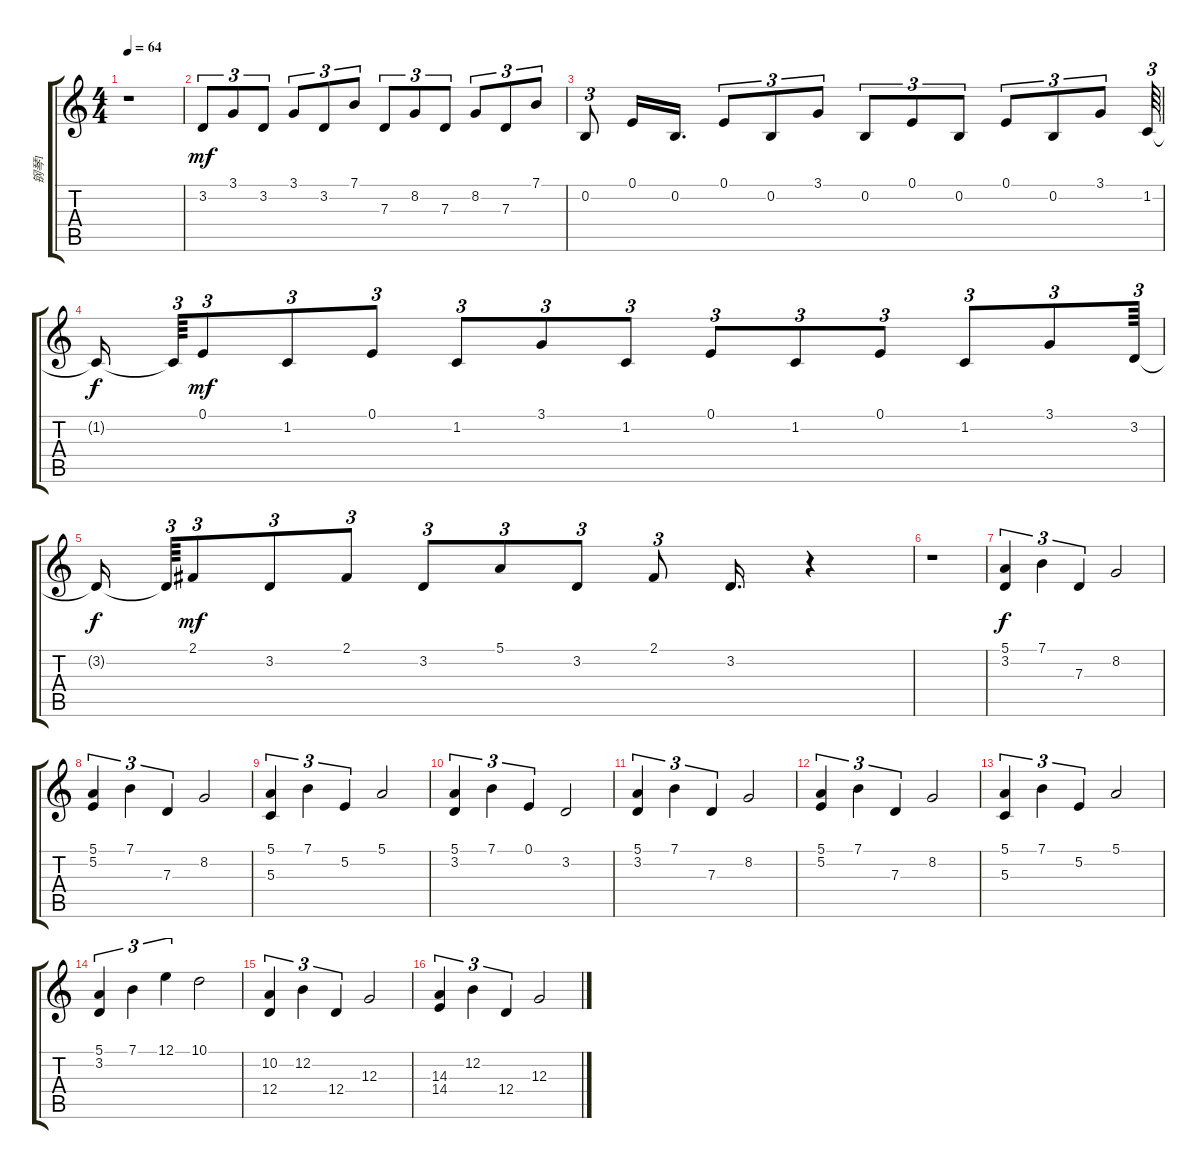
\track ("钢琴1" "钢琴1") {instrument acousticgrandpiano}
\staff {score tabs}
\tuning (E4 B3 G3 D3 A2 E2) {hide}
\ts (4 4)
\tempo 64
\clef g2
\ks c
r.1{dy mf} |
3.2.8{tu (3 2)} 3.1.8{tu (3 2)} 3.2.8{tu (3 2)} 3.1.8{tu (3 2)} 3.2.8{tu (3 2)} 7.1.8{tu (3 2)} 7.3.8{tu (3 2)} 8.2.8{tu (3 2)} 7.3.8{tu (3 2)} 8.2.8{tu (3 2)} 7.3.8{tu (3 2)} 7.1.8{tu (3 2)} |
0.2.8{tu (3 2)} 0.1.16 0.2.16{d} 0.1.8{tu (3 2)} 0.2.8{tu (3 2)} 3.1.8{tu (3 2)} 0.2.8{tu (3 2)} 0.1.8{tu (3 2)} 0.2.8{tu (3 2)} 0.1.8{tu (3 2)} 0.2.8{tu (3 2)} 3.1.8{tu (3 2)} 1.2.64{tu (3 2)} |
1.2{t}.16{dy f} 1.2{t}.64{tu (3 2)} 0.1.8{tu (3 2) dy mf} 1.2.8{tu (3 2)} 0.1.8{tu (3 2)} 1.2.8{tu (3 2)} 3.1.8{tu (3 2)} 1.2.8{tu (3 2)} 0.1.8{tu (3 2)} 1.2.8{tu (3 2)} 0.1.8{tu (3 2)} 1.2.8{tu (3 2)} 3.1.8{tu (3 2)} 3.2.64{tu (3 2)} |
3.2{t}.16{dy f} 3.2{t}.64{tu (3 2)} 2.1.8{tu (3 2) dy mf} 3.2.8{tu (3 2)} 2.1.8{tu (3 2)} 3.2.8{tu (3 2)} 5.1.8{tu (3 2)} 3.2.8{tu (3 2)} 2.1.8{tu (3 2)} 3.2.16{d} r.4 |
r.1 |
(5.1 3.2).4{tu (3 2) dy f} 7.1.4{tu (3 2)} 7.3.4{tu (3 2)} 8.2.2 |
(5.1 5.2).4{tu (3 2)} 7.1.4{tu (3 2)} 7.3.4{tu (3 2)} 8.2.2 |
(5.1 5.3).4{tu (3 2)} 7.1.4{tu (3 2)} 5.2.4{tu (3 2)} 5.1.2 |
(5.1 3.2).4{tu (3 2)} 7.1.4{tu (3 2)} 0.1.4{tu (3 2)} 3.2.2 |
(5.1 3.2).4{tu (3 2)} 7.1.4{tu (3 2)} 7.3.4{tu (3 2)} 8.2.2 |
(5.1 5.2).4{tu (3 2)} 7.1.4{tu (3 2)} 7.3.4{tu (3 2)} 8.2.2 |
(5.1 5.3).4{tu (3 2)} 7.1.4{tu (3 2)} 5.2.4{tu (3 2)} 5.1.2 |
(5.1 3.2).4{tu (3 2)} 7.1.4{tu (3 2)} 12.1.4{tu (3 2)} 10.1.2 |
(10.2 12.4).4{tu (3 2)} 12.2.4{tu (3 2)} 12.4.4{tu (3 2)} 12.3.2 |
(14.3 14.4).4{tu (3 2)} 12.2.4{tu (3 2)} 12.4.4{tu (3 2)} 12.3.2
